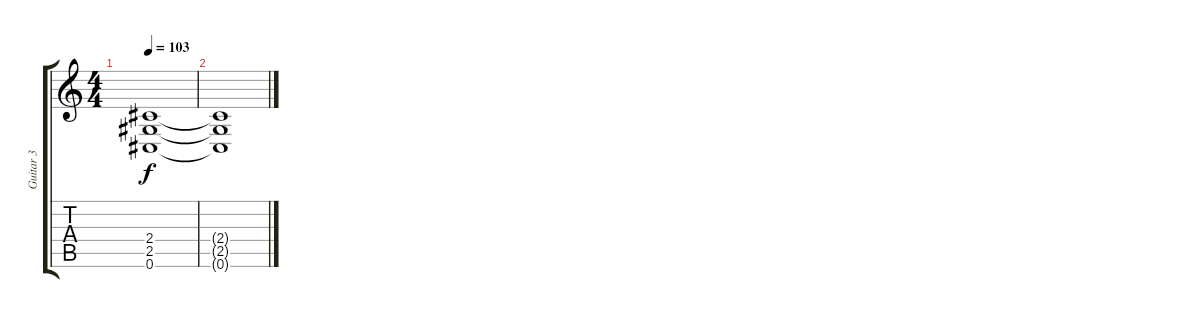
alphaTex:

\track ("Guitar 3" "Guitar 3") {instrument distortionguitar}
\staff {score tabs}
\tuning (Db4 Ab3 E3 B2 Gb2 Db2) {hide}
\ts (4 4)
\tempo 103
\clef g2
\ks c
(2.4{t} 2.5{t} 0.6{t}).1{dy f} |
(2.4{t} 2.5{t} 0.6{t}).1
